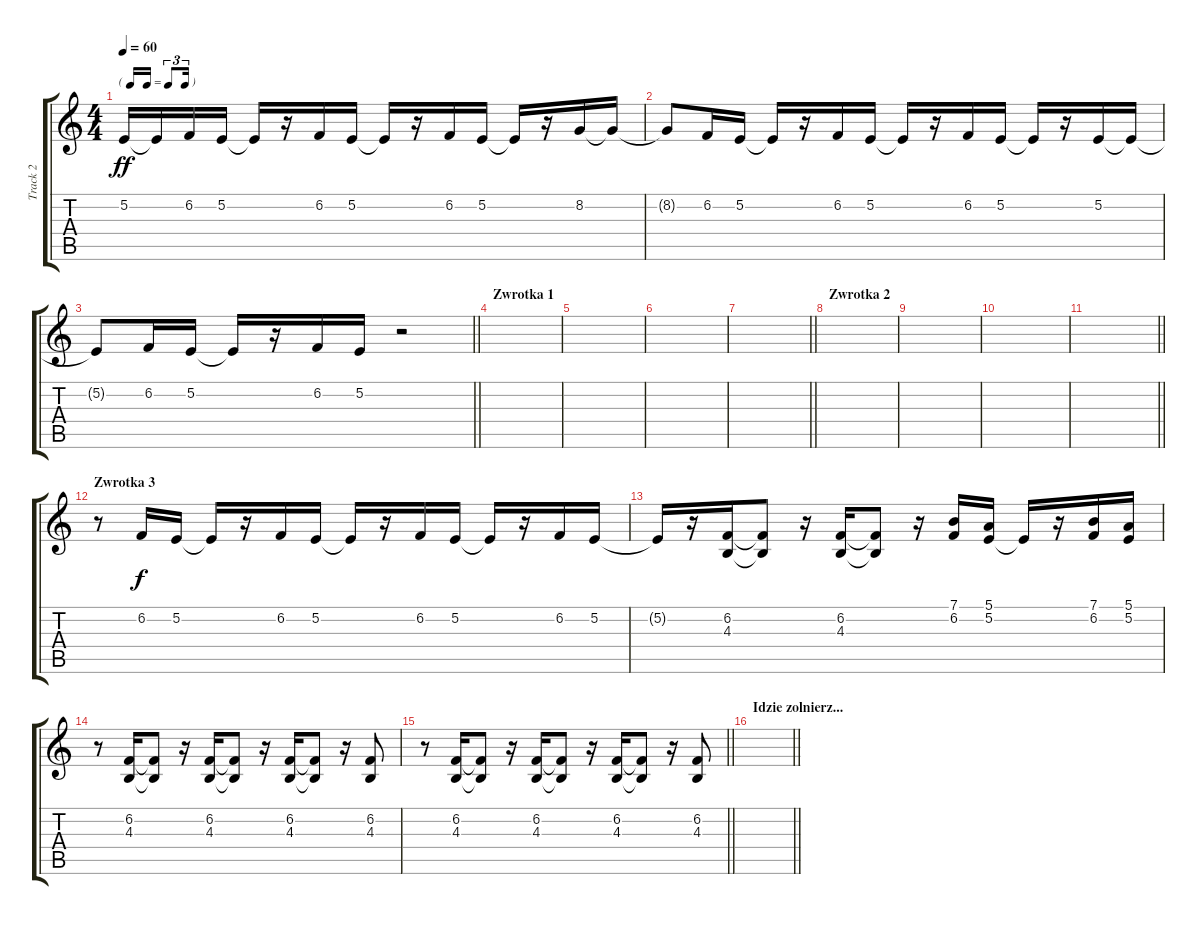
\track ("Track 2" "Track 2") {instrument brightacousticpiano}
\staff {score tabs}
\tuning (E4 B3 G3 D3 A2 E2) {hide}
\ts (4 4)
\tf triplet16th
\tempo 60
\clef g2
\ks c
5.2{t}.16{dy ff} 5.2{t}.16 6.2.16 5.2.16 5.2{t}.16 r.16 6.2.16 5.2.16 5.2{t}.16 r.16 6.2.16 5.2.16 5.2{t}.16 r.16 8.2.16 8.2{t}.16 |
8.2{t}.8 6.2.16 5.2.16 5.2{t}.16 r.16 6.2.16 5.2.16 5.2{t}.16 r.16 6.2.16 5.2.16 5.2{t}.16 r.16 5.2.16 5.2{t}.16 |
\barLineRight lightlight
5.2{t}.8 6.2.16 5.2.16 5.2{t}.16 r.16 6.2.16 5.2.16 r.2 |
\section ("" "Zwrotka 1")
|
|
|
\barLineRight lightlight
|
\section ("" "Zwrotka 2")
|
|
|
\barLineRight lightlight
|
\section ("" "Zwrotka 3")
r.8 6.2.16{dy f} 5.2.16 5.2{t}.16 r.16 6.2.16 5.2.16 5.2{t}.16 r.16 6.2.16 5.2.16 5.2{t}.16 r.16 6.2.16 5.2.16 |
5.2{t}.16 r.16 (6.2 4.3).16 (6.2{t} 4.3{t}).8 r.16 (6.2 4.3).16 (6.2{t} 4.3{t}).8 r.16 (7.1 6.2).16 (5.1 5.2).16 5.2{t}.16 r.16 (7.1 6.2).16 (5.1 5.2).16 |
r.8 (6.2 4.3).16 (6.2{t} 4.3{t}).8 r.16 (6.2 4.3).16 (6.2{t} 4.3{t}).8 r.16 (6.2 4.3).16 (6.2{t} 4.3{t}).8 r.16 (6.2 4.3).8 |
\barLineRight lightlight
r.8 (6.2 4.3).16 (6.2{t} 4.3{t}).8 r.16 (6.2 4.3).16 (6.2{t} 4.3{t}).8 r.16 (6.2 4.3).16 (6.2{t} 4.3{t}).8 r.16 (6.2 4.3).8 |
\section ("" "Idzie zolnierz...")
\barLineRight lightlight
